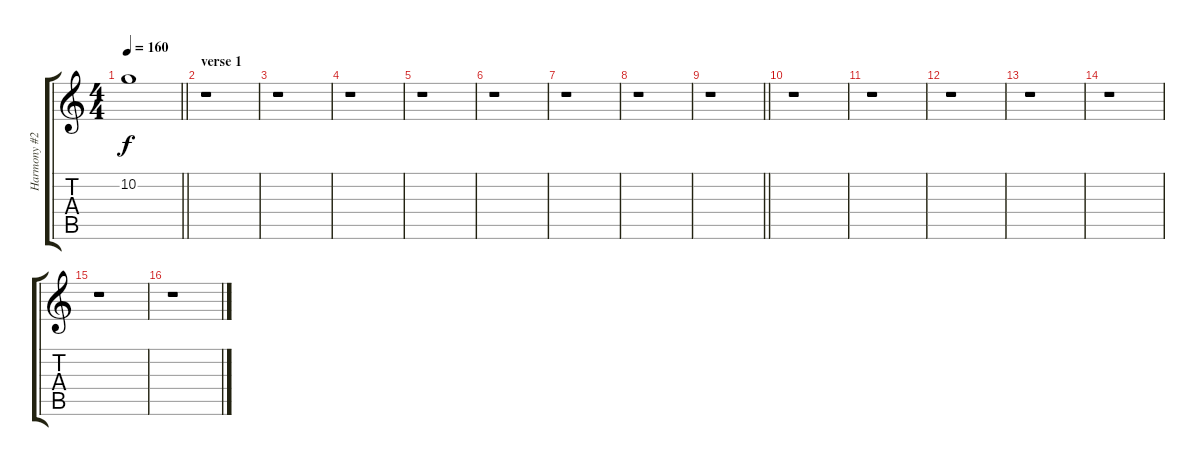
\track ("Harmony #2" "Harmony #2") {instrument distortionguitar}
\staff {score tabs}
\tuning (D4 A3 F3 C3 G2 D2) {hide}
\ts (4 4)
\tempo 160
\clef g2
\barLineRight lightlight
\ks aminor
10.2{t}.1{dy f} |
\section ("" "verse 1")
r.1 |
r.1 |
r.1 |
r.1 |
r.1 |
r.1 |
r.1 |
\barLineRight lightlight
r.1 |
\section ("" "")
r.1 |
r.1 |
r.1 |
r.1 |
r.1 |
r.1 |
r.1
